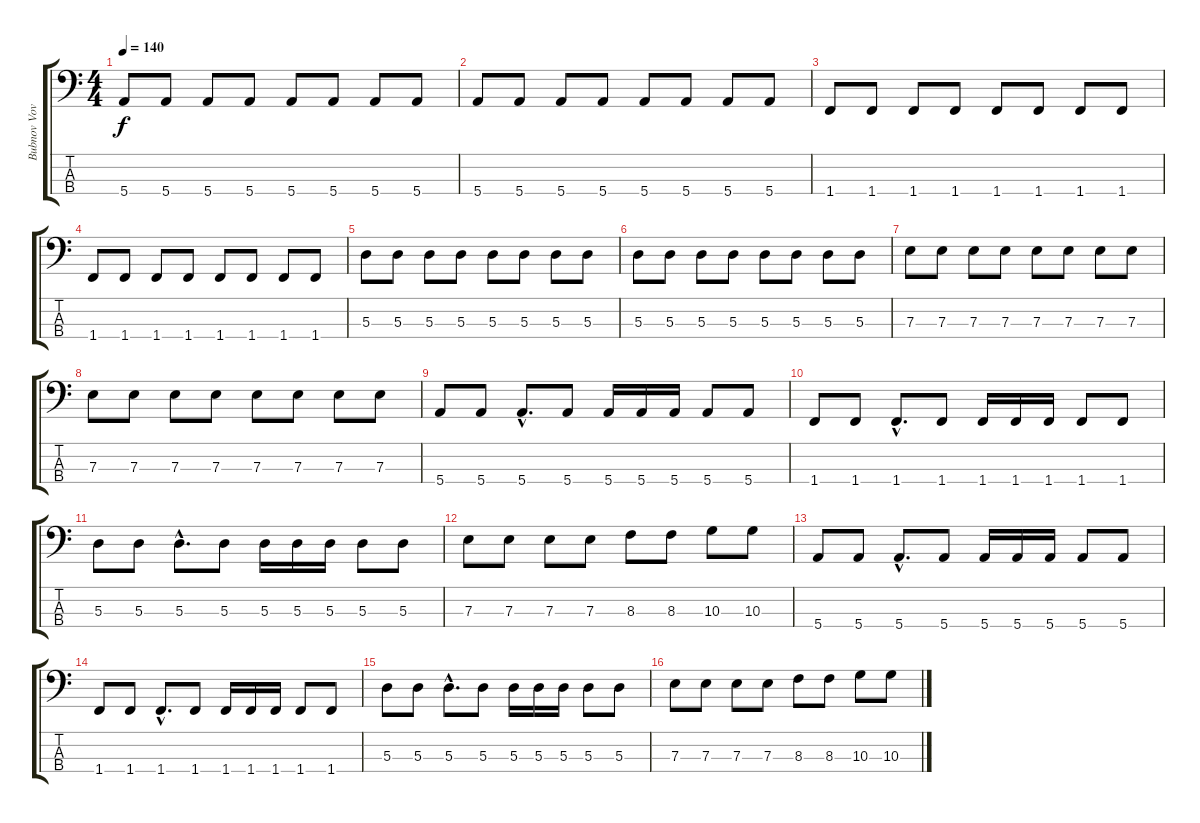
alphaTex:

\track ("Bubnov Vova (FILL-BASS)" "Bubnov Vov") {instrument electricbasspick}
\staff {score tabs}
\tuning (G2 D2 A1 E1) {hide}
\ts (4 4)
\tempo 140
\clef f4
\ks c
5.4.8{dy f} 5.4.8 5.4.8 5.4.8 5.4.8 5.4.8 5.4.8 5.4.8 |
5.4.8 5.4.8 5.4.8 5.4.8 5.4.8 5.4.8 5.4.8 5.4.8 |
1.4.8 1.4.8 1.4.8 1.4.8 1.4.8 1.4.8 1.4.8 1.4.8 |
1.4.8 1.4.8 1.4.8 1.4.8 1.4.8 1.4.8 1.4.8 1.4.8 |
5.3.8 5.3.8 5.3.8 5.3.8 5.3.8 5.3.8 5.3.8 5.3.8 |
5.3.8 5.3.8 5.3.8 5.3.8 5.3.8 5.3.8 5.3.8 5.3.8 |
7.3.8 7.3.8 7.3.8 7.3.8 7.3.8 7.3.8 7.3.8 7.3.8 |
7.3.8 7.3.8 7.3.8 7.3.8 7.3.8 7.3.8 7.3.8 7.3.8 |
5.4.8 5.4.8 5.4{hac}.8{d} 5.4.8 5.4.16 5.4.16 5.4.16 5.4.8 5.4.8 |
1.4.8 1.4.8 1.4{hac}.8{d} 1.4.8 1.4.16 1.4.16 1.4.16 1.4.8 1.4.8 |
5.3.8 5.3.8 5.3{hac}.8{d} 5.3.8 5.3.16 5.3.16 5.3.16 5.3.8 5.3.8 |
7.3.8 7.3.8 7.3.8 7.3.8 8.3.8 8.3.8 10.3.8 10.3.8 |
5.4.8 5.4.8 5.4{hac}.8{d} 5.4.8 5.4.16 5.4.16 5.4.16 5.4.8 5.4.8 |
1.4.8 1.4.8 1.4{hac}.8{d} 1.4.8 1.4.16 1.4.16 1.4.16 1.4.8 1.4.8 |
5.3.8 5.3.8 5.3{hac}.8{d} 5.3.8 5.3.16 5.3.16 5.3.16 5.3.8 5.3.8 |
7.3.8 7.3.8 7.3.8 7.3.8 8.3.8 8.3.8 10.3.8 10.3.8
